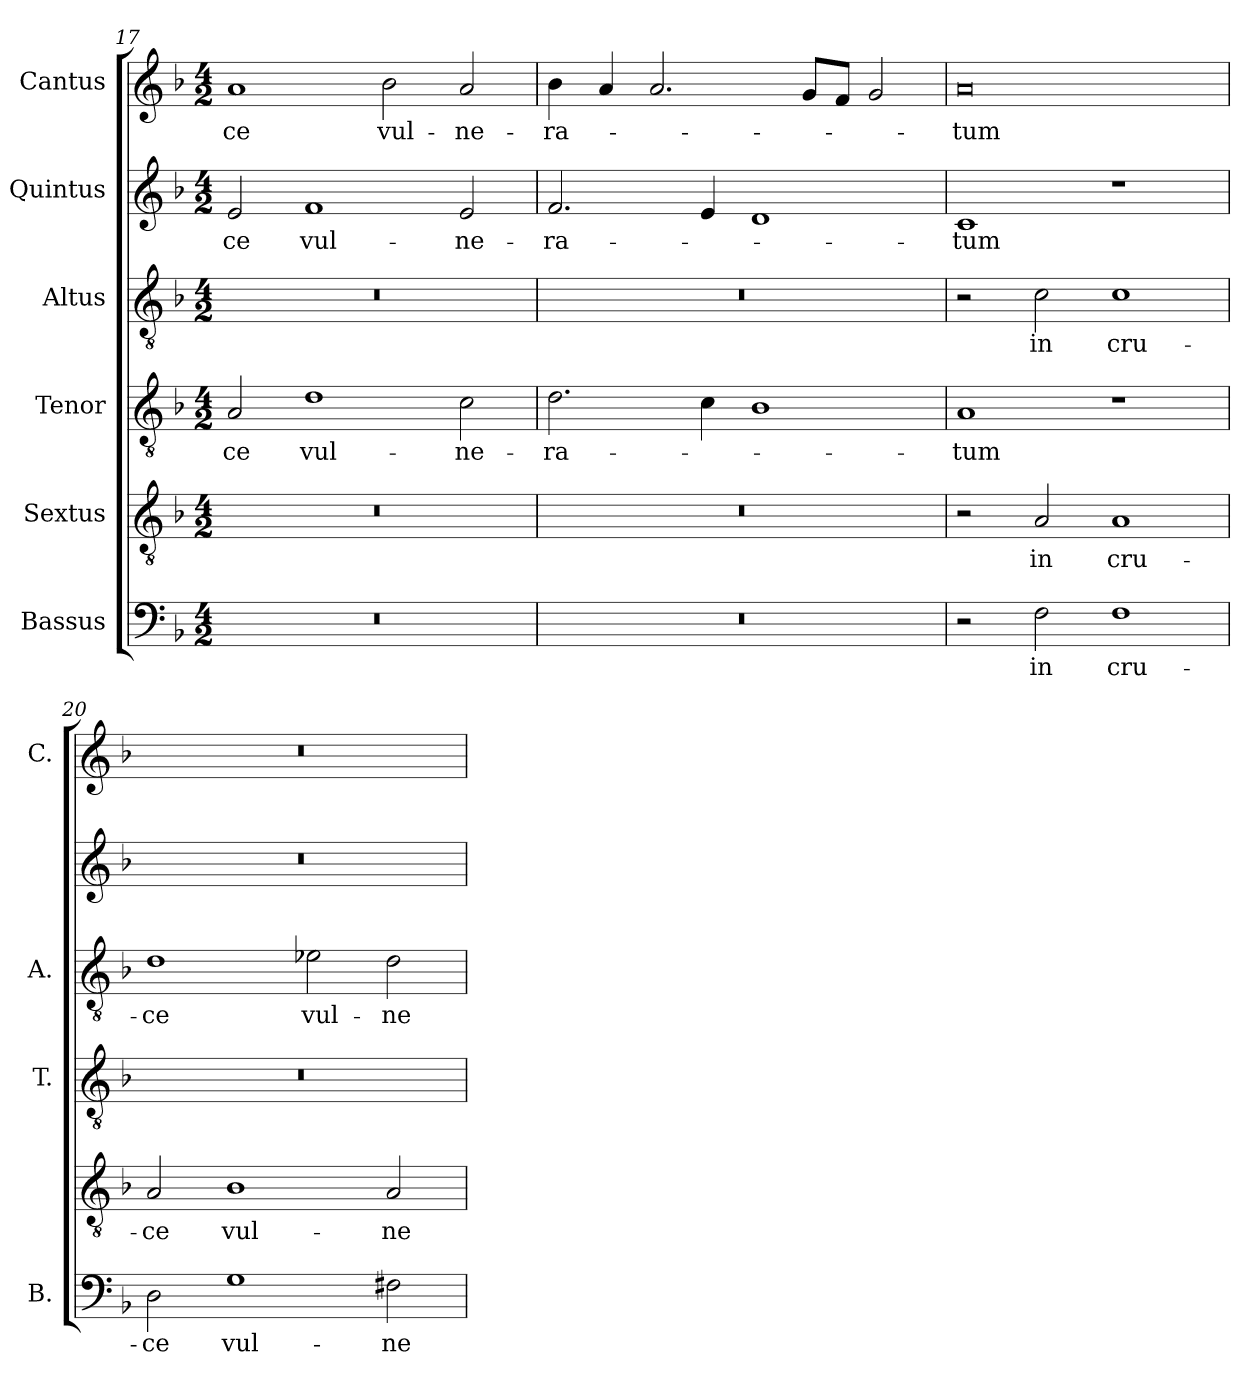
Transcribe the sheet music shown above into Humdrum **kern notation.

**kern	**text	**kern	**text	**kern	**text	**kern	**text	**kern	**text	**kern	**text
*part6	*part6	*part5	*part5	*part4	*part4	*part3	*part3	*part2	*part2	*part1	*part1
*staff6	*staff6	*staff5	*staff5	*staff4	*staff4	*staff3	*staff3	*staff2	*staff2	*staff1	*staff1
*I"Bassus	*	*I"Sextus	*	*I"Tenor	*	*I"Altus	*	*I"Quintus	*	*I"Cantus	*
*I'B.	*	*	*	*I'T.	*	*I'A.	*	*	*	*I'C.	*
*clefF4	*	*clefGv2	*	*clefGv2	*	*clefGv2	*	*clefG2	*	*clefG2	*
*	*	*ITrd7c12	*	*ITrd7c12	*	*ITrd7c12	*	*	*	*	*
*k[b-]	*	*k[b-]	*	*k[b-]	*	*k[b-]	*	*k[b-]	*	*k[b-]	*
*F:	*	*F:	*	*F:	*	*F:	*	*F:	*	*F:	*
*M4/2	*	*M4/2	*	*M4/2	*	*M4/2	*	*M4/2	*	*M4/2	*
=17	=17	=17	=17	=17	=17	=17	=17	=17	=17	=17	=17
!LO:N:vis=1	!	!LO:N:vis=1	!	!	!	!	!	!	!	!	!
!	!	!	!	!	!LO:LY:b:color=#000000	!LO:N:vis=1	!	!	!	!	!
!	!	!	!	!	!	!	!	!	!LO:LY:b:color=#000000	!	!
!	!	!	!	!	!	!	!	!	!	!	!LO:LY:b:color=#000000
0r	.	0r	.	2AAi/	-ce	0r	.	2ei/	-ce	1ai	-ce
!	!	!	!	!	!LO:LY:b:color=#000000	!	!	!	!	!	!
!	!	!	!	!	!	!	!	!	!LO:LY:b:color=#000000	!	!
.	.	.	.	1Di	vul-	.	.	1fi	vul-	.	.
!	!	!	!	!	!	!	!	!	!	!	!LO:LY:b:color=#000000
.	.	.	.	.	.	.	.	.	.	2b-i\	vul-
!	!	!	!	!	!LO:LY:b:color=#000000	!	!	!	!	!	!
!	!	!	!	!	!	!	!	!	!LO:LY:b:color=#000000	!	!
!	!	!	!	!	!	!	!	!	!	!	!LO:LY:b:color=#000000
.	.	.	.	2Ci\	-ne-	.	.	2ei/	-ne-	2ai/	-ne-
!!LO:LB:g=z
=18	=18	=18	=18	=18	=18	=18	=18	=18	=18	=18	=18
!LO:N:vis=1	!	!LO:N:vis=1	!	!	!	!	!	!	!	!	!
!	!	!	!	!	!LO:LY:b:color=#000000	!LO:N:vis=1	!	!	!	!	!
!	!	!	!	!	!	!	!	!	!LO:LY:b:color=#000000	!	!
!	!	!	!	!	!	!	!	!	!	!	!LO:LY:b:color=#000000
0r	.	0r	.	2.Di\	-ra-	0r	.	2.fi/	-ra-	4b-i\	-ra-
.	.	.	.	.	.	.	.	.	.	4ai/	.
.	.	.	.	.	.	.	.	.	.	2.ai/	.
.	.	.	.	4Ci\	.	.	.	4ei/	.	.	.
.	.	.	.	1BB-i	.	.	.	1di	.	.	.
.	.	.	.	.	.	.	.	.	.	8gi/L	.
.	.	.	.	.	.	.	.	.	.	8fi/J	.
.	.	.	.	.	.	.	.	.	.	2gi/	.
=19	=19	=19	=19	=19	=19	=19	=19	=19	=19	=19	=19
!	!	!	!	!	!LO:LY:b:color=#000000	!	!	!	!	!	!
!	!	!	!	!	!	!	!	!	!LO:LY:b:color=#000000	!	!
!	!	!	!	!	!	!	!	!	!	!	!LO:LY:b:color=#000000
2r	.	2r	.	1AAi	-tum	2r	.	1ci	-tum	0ai	-tum
!	!LO:LY:b:color=#000000	!	!	!	!	!	!	!	!	!	!
!	!	!	!LO:LY:b:color=#000000	!	!	!	!	!	!	!	!
!	!	!	!	!	!	!	!LO:LY:b:color=#000000	!	!	!	!
2Fi\	in	2AAi/	in	.	.	2Ci\	in	.	.	.	.
!	!LO:LY:b:color=#000000	!	!	!	!	!	!	!	!	!	!
!	!	!	!LO:LY:b:color=#000000	!	!	!	!	!	!	!	!
!	!	!	!	!	!	!	!LO:LY:b:color=#000000	!	!	!	!
1Fi	cru-	1AAi	cru-	1r	.	1Ci	cru-	1r	.	.	.
=20	=20	=20	=20	=20	=20	=20	=20	=20	=20	=20	=20
!	!LO:LY:b:color=#000000	!	!	!	!	!	!	!	!	!	!
!	!	!	!LO:LY:b:color=#000000	!LO:N:vis=1	!	!	!	!	!	!	!
!	!	!	!	!	!	!	!LO:LY:b:color=#000000	!LO:N:vis=1	!	!LO:N:vis=1	!
2Di\	-ce	2AAi/	-ce	0r	.	1Di	-ce	0r	.	0r	.
!	!LO:LY:b:color=#000000	!	!	!	!	!	!	!	!	!	!
!	!	!	!LO:LY:b:color=#000000	!	!	!	!	!	!	!	!
1Gi	vul-	1BB-i	vul-	.	.	.	.	.	.	.	.
!	!	!	!	!	!	!	!LO:LY:b:color=#000000	!	!	!	!
.	.	.	.	.	.	2E-Xi\	vul-	.	.	.	.
!	!LO:LY:b:color=#000000	!	!	!	!	!	!	!	!	!	!
!	!	!	!LO:LY:b:color=#000000	!	!	!	!	!	!	!	!
!	!	!	!	!	!	!	!LO:LY:b:color=#000000	!	!	!	!
2F#Xi\	-ne-	2AAi/	-ne-	.	.	2Di\	-ne-	.	.	.	.
=	=	=	=	=	=	=	=	=	=	=	=
*-	*-	*-	*-	*-	*-	*-	*-	*-	*-	*-	*-
